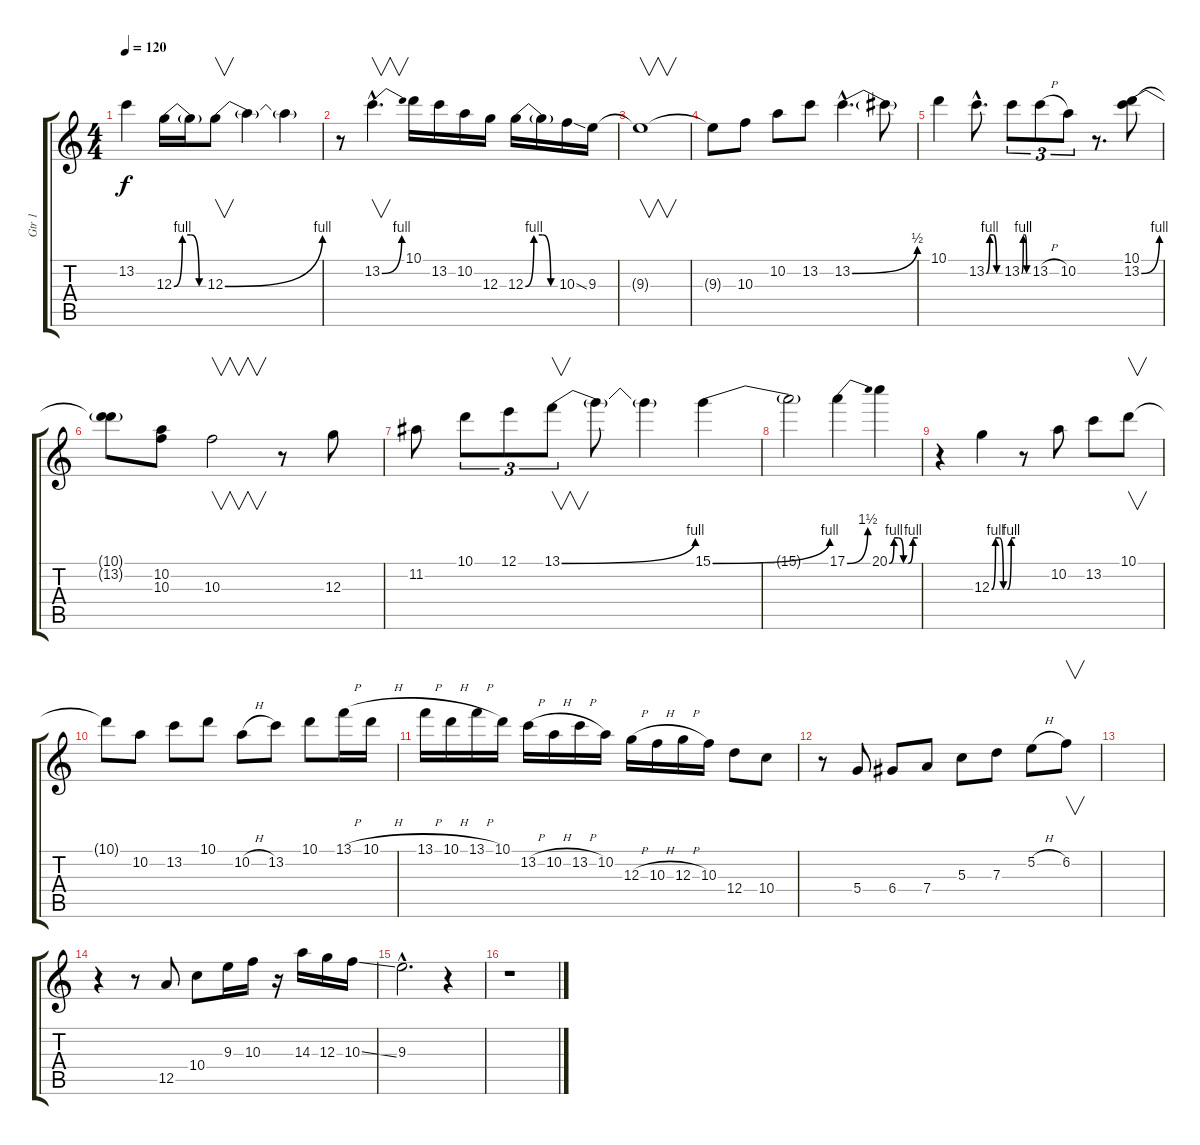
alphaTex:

\track ("Gtr 1" "Gtr 1") {instrument distortionguitar}
\staff {score tabs}
\tuning (E4 B3 G3 D3 A2 E2) {hide}
\ts (4 4)
\tempo 120
\clef g2
\ks c
13.2{t}.4{dy f} 12.3{be (custom 0 0 15 4 30 4 45 0 60 0)}.16 12.3{t}.16 12.3{be (bend 0 0 60 4)}.8{v} 12.3{t}.4 12.3{t}.4 |
r.8 13.2{be (bend 0 0 60 4) hac}.4{v d} 10.1.16 13.2.16 10.2.16 12.3.16 12.3{be (custom 0 0 15 4 30 4 45 0 60 0)}.16 12.3{t}.16 10.3{ss}.16 9.3.16 |
9.3{t}.1{v} |
9.3{t}.8 10.3.8 10.2.8 13.2.8 13.2{be (bend 0 0 60 2) hac}.4{d} 13.2{t}.8 |
10.1.4 13.2{be (custom 0 0 15 4 30 4 45 0 60 0) hac}.8{d} 13.2{be (custom 0 0 15 4 30 4 45 0 60 0)}.8{tu (3 2)} 13.2{h}.8{tu (3 2)} 10.2.8{tu (3 2)} r.8{d} (10.1 13.2{be (bend 0 0 60 4)}).8 |
(10.1{t} 13.2{t}).8 (10.2 10.3).8 10.3.2{v} r.8 12.3.8 |
11.2.8 10.1.8{tu (3 2)} 12.1.8{tu (3 2)} 13.1{be (bend 0 0 60 4)}.8{v tu (3 2)} 13.1{t}.8 13.1{t}.4 15.1{be (bend 0 0 60 4)}.4 |
15.1{t}.2 17.1{be (bend 0 0 60 6)}.4 20.1{be (custom 0 0 10 4 20 4 30 0 40 0 50 4 60 4)}.4 |
r.4 12.3{be (custom 0 0 10 4 20 4 30 0 40 0 50 4 60 4)}.4 r.8 10.2.8 13.2.8 10.1.8{v} |
10.1{t}.8 10.2.8 13.2.8 10.1.8 10.2{h}.8 13.2.8 10.1.8 13.1{h}.16 10.1{h}.16 |
13.1{h}.16 10.1{h}.16 13.1{h}.16 10.1.16 13.2{h}.16 10.2{h}.16 13.2{h}.16 10.2.16 12.3{h}.16 10.3{h}.16 12.3{h}.16 10.3.16 12.4.8 10.4.8 |
r.8 5.4.8 6.4.8 7.4.8 5.3.8 7.3.8 5.2{h}.8 6.2.8{v} |
|
r.4 r.8 12.5.8 10.4.8 9.3.16 10.3.16 r.16 14.3.16 12.3.16 10.3{ss}.16 |
9.3{hac}.2{d} r.4 |
r.1
